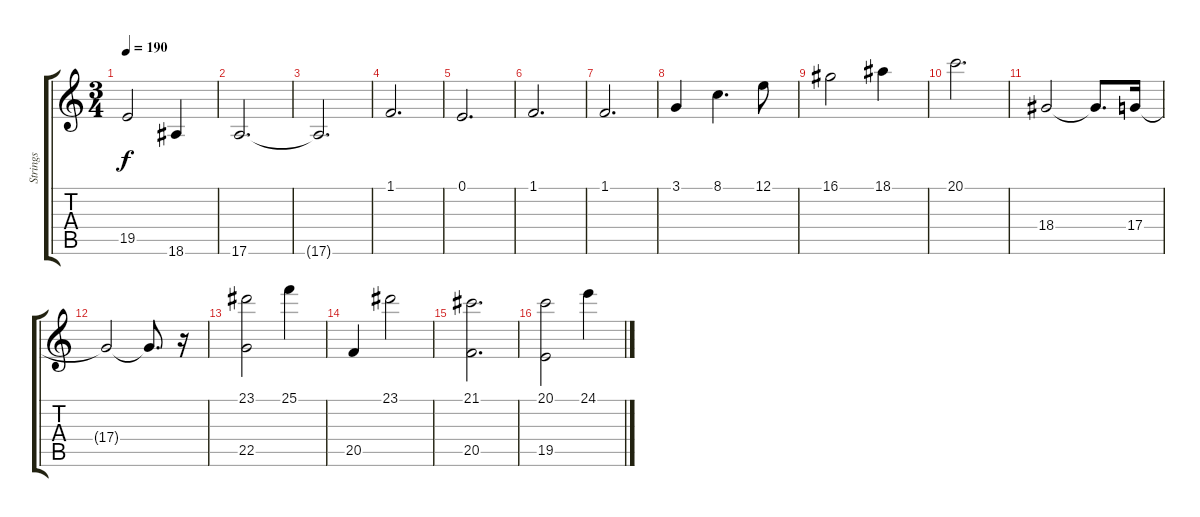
\track ("Strings" "Strings") {instrument stringensemble2}
\staff {score tabs}
\tuning (E4 B3 G3 D3 A2 E2) {hide}
\ts (3 4)
\tempo 190
\clef g2
\ks c
19.5.2{dy f} 18.6.4 |
17.6.2{d} |
17.6{t}.2{d} |
1.1.2{d} |
0.1.2{d} |
1.1.2{d} |
1.1.2{d} |
3.1.4 8.1.4{d} 12.1.8 |
16.1.2 18.1.4 |
20.1.2{d} |
18.4.2 18.4{t}.8{d} 17.4.16 |
17.4{t}.2 17.4{t}.8{d} r.16 |
(23.1 22.5).2 25.1.4 |
20.5.4 23.1.2 |
(21.1 20.5).2{d} |
(20.1 19.5).2 24.1.4
